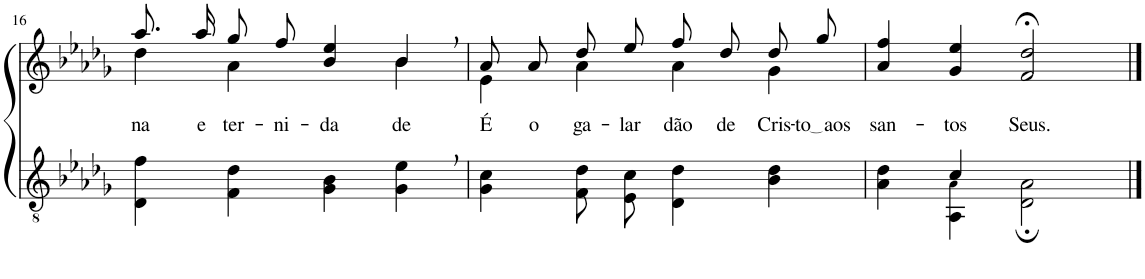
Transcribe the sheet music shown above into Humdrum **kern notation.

**kern	**kern	**text
*part2	*part1	*part1
*staff2	*staff1	*staff1
*I"Parte III e IV	*I"Parte I e II	*
!!LO:PB:g=z
*clefGv2	*clefG2	*
*Trd3c5	*Trd3c5	*
*k[b-e-a-d-g-]	*k[b-e-a-d-g-]	*
*M4/4	*M4/4	*
=16	=16	=16
*	*^	*
!	!	!	!LO:LY:b
4D-\ 4f\	8.aa-/L	4dd-\	na
!	!	!	!LO:LY:b
.	16aa-/Jk	.	e-
!	!	!	!LO:LY:b
4F\ 4d-\	8gg-/L	4a-\	-ter-
!	!	!	!LO:LY:b
.	8ff/J	.	-ni-
!	!	!	!LO:LY:b
4G-\ 4B-\	4b-/ 4ee-/	4ryy	-da-
!	!	!	!LO:LY:b
4G-\, 4e-\,	4b-,/	4b-\	-de
=17	=17	=17	=17
!	!	!	!LO:LY:b
4G-\ 4c\	8a-/L	4e-\	É
!	!	!	!LO:LY:b
.	8a-/J	.	o
!	!	!	!LO:LY:b
8F/ 8d-/L	8dd-/L	4a-\	ga-
!	!	!	!LO:LY:b
8E-/ 8c/J	8ee-/J	.	-lar-
!	!	!	!LO:LY:b
4D-\ 4d-\	8ff/L	4a-\	-dão
!	!	!	!LO:LY:b
.	8dd-/J	.	de
!	!	!	!LO:LY:b
4B-\ 4d-\	8dd-/L	4g-\	Cris-
!	!	!	!LO:LY:b
.	8gg-/J	.	to aos
*	*v	*v	*
=18	=18	=18
*^	*	*
!	!	!	!LO:LY:b
4ryy	4A-\ 4d-\	4a-/ 4ff/	san-
!	!	!	!LO:LY:b
4c/	4AA-\ 4A-!\	4g-/ 4ee-/	-tos
!	!	!	!LO:LY:b
2ryy	2D-\; 2A-\;	2f/;< 2dd-/;<	Seus.
*v	*v	*	*
==	==	==
*-	*-	*-
